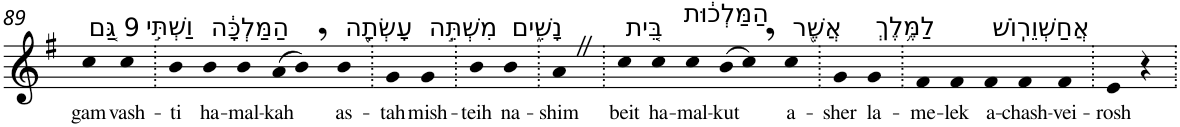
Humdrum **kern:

**kern	**text
*part1	*part1
*staff1	*staff1
*I"Piano	*
*I'Pno	*
!!LO:PB:g=z
*clefG2	*
*k[f#]	*
*G:	*
=89	=89
!LO:TX:a:t=9 גַּ֚ם	!
!	!LO:LY:b
4cc	gam
!LO:TX:a:t=וַשְׁתִּ֣י	!
!	!LO:LY:b
4cc	vash-
=90.	=90.
!	!LO:LY:b
4b	-ti
!LO:TX:a:t=הַמַּלְכָּ֔ה	!
!	!LO:LY:b
4b	ha-
!	!LO:LY:b
4b	-mal-
!	!LO:LY:b
(>8a	-kah
8b,)	.
!LO:TX:a:t=עָשְׂתָ֖ה	!
!	!LO:LY:b
4b	as-
=91.	=91.
!	!LO:LY:b
4g	-tah
!LO:TX:a:t=מִשְׁתֵּ֣ה	!
!	!LO:LY:b
4g	mish-
=92.	=92.
!	!LO:LY:b
4b	-teih
!LO:TX:a:t=נָשִׁ֑ים	!
!	!LO:LY:b
4b	na-
=93.	=93.
!	!LO:LY:b
4aZ	-shim
=94.	=94.
!LO:TX:a:t=בֵּ֚ית	!
!	!LO:LY:b
4cc	beit
!LO:TX:a:t=הַמַּלְכ֔וּת	!
!	!LO:LY:b
4cc	ha-
!	!LO:LY:b
4cc	-mal-
!	!LO:LY:b
(>8b	-kut
8cc,)	.
!LO:TX:a:t=אֲשֶׁ֖ר	!
!	!LO:LY:b
4cc	a-
=95.	=95.
!	!LO:LY:b
4g	-sher
!LO:TX:a:t=לַמֶּ֥לֶךְ	!
!	!LO:LY:b
4g	la-
=96.	=96.
!	!LO:LY:b
4f#	-me-
!	!LO:LY:b
4f#	-lek
!LO:TX:a:t=אֲחַשְׁוֵרֽוֹשׁ	!
!	!LO:LY:b
4f#	a-
!	!LO:LY:b
4f#	-chash-
!	!LO:LY:b
4f#	-vei-
=97.	=97.
!	!LO:LY:b
4e	-rosh
4r	.
=.	=.
*-	*-
